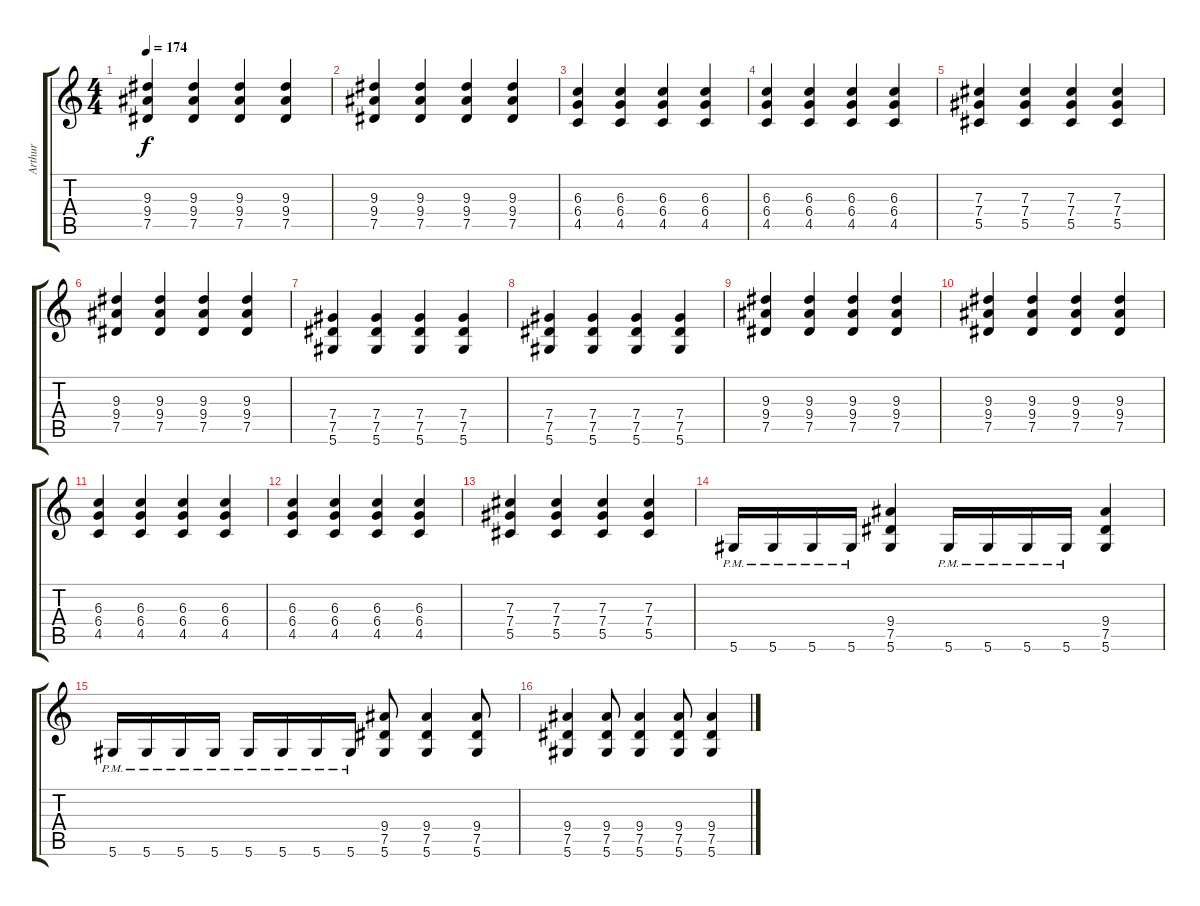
\track ("Arthur" "Arthur") {instrument overdrivenguitar}
\staff {score tabs}
\tuning (Eb4 Bb3 Gb3 Db3 Ab2 Eb2) {hide}
\ts (4 4)
\tempo 174
\clef g2
\ks c
(9.3 9.4 7.5).4{dy f} (9.3 9.4 7.5).4 (9.3 9.4 7.5).4 (9.3 9.4 7.5).4 |
(9.3 9.4 7.5).4 (9.3 9.4 7.5).4 (9.3 9.4 7.5).4 (9.3 9.4 7.5).4 |
(6.3 6.4 4.5).4 (6.3 6.4 4.5).4 (6.3 6.4 4.5).4 (6.3 6.4 4.5).4 |
(6.3 6.4 4.5).4 (6.3 6.4 4.5).4 (6.3 6.4 4.5).4 (6.3 6.4 4.5).4 |
(7.3 7.4 5.5).4 (7.3 7.4 5.5).4 (7.3 7.4 5.5).4 (7.3 7.4 5.5).4 |
(9.3 9.4 7.5).4 (9.3 9.4 7.5).4 (9.3 9.4 7.5).4 (9.3 9.4 7.5).4 |
(7.4 7.5 5.6).4 (7.4 7.5 5.6).4 (7.4 7.5 5.6).4 (7.4 7.5 5.6).4 |
(7.4 7.5 5.6).4 (7.4 7.5 5.6).4 (7.4 7.5 5.6).4 (7.4 7.5 5.6).4 |
(9.3 9.4 7.5).4 (9.3 9.4 7.5).4 (9.3 9.4 7.5).4 (9.3 9.4 7.5).4 |
(9.3 9.4 7.5).4 (9.3 9.4 7.5).4 (9.3 9.4 7.5).4 (9.3 9.4 7.5).4 |
(6.3 6.4 4.5).4 (6.3 6.4 4.5).4 (6.3 6.4 4.5).4 (6.3 6.4 4.5).4 |
(6.3 6.4 4.5).4 (6.3 6.4 4.5).4 (6.3 6.4 4.5).4 (6.3 6.4 4.5).4 |
(7.3 7.4 5.5).4 (7.3 7.4 5.5).4 (7.3 7.4 5.5).4 (7.3 7.4 5.5).4 |
5.6{pm}.16 5.6{pm}.16 5.6{pm}.16 5.6{pm}.16 (9.4 7.5 5.6).4 5.6{pm}.16 5.6{pm}.16 5.6{pm}.16 5.6{pm}.16 (9.4 7.5 5.6).4 |
5.6{pm}.16 5.6{pm}.16 5.6{pm}.16 5.6{pm}.16 5.6{pm}.16 5.6{pm}.16 5.6{pm}.16 5.6{pm}.16 (9.4 7.5 5.6).8 (9.4 7.5 5.6).4 (9.4 7.5 5.6).8 |
(9.4 7.5 5.6).4 (9.4 7.5 5.6).8 (9.4 7.5 5.6).4 (9.4 7.5 5.6).8 (9.4 7.5 5.6).4
